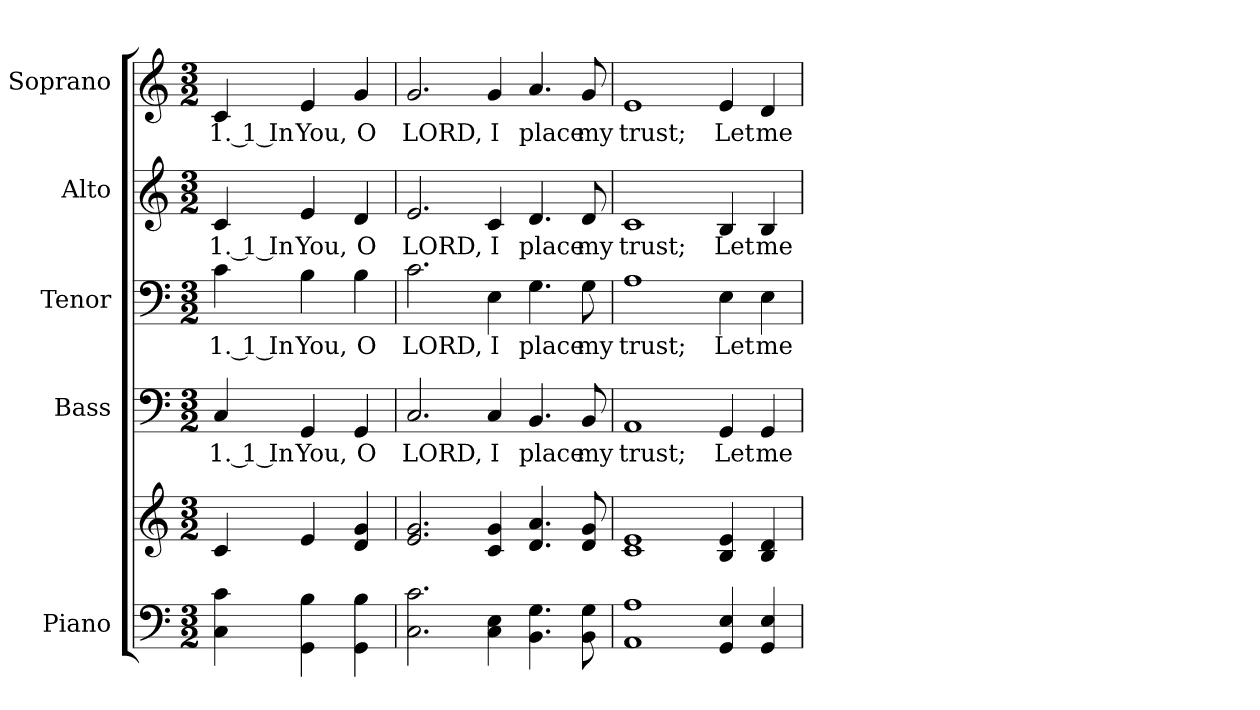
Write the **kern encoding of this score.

**kern	**kern	**kern	**text	**kern	**text	**kern	**text	**kern	**text
*part5	*part5	*part4	*part4	*part3	*part3	*part2	*part2	*part1	*part1
*staff6	*staff5	*staff4	*staff4	*staff3	*staff3	*staff2	*staff2	*staff1	*staff1
*I"Piano	*	*I"Bass	*	*I"Tenor	*	*I"Alto	*	*I"Soprano	*
*I'Pno.	*	*I'B.	*	*I'T.	*	*I'A.	*	*I'S.	*
!!LO:PB:g=z
*clefF4	*clefG2	*clefF4	*	*clefF4	*	*clefG2	*	*clefG2	*
*k[]	*k[]	*k[]	*	*k[]	*	*k[]	*	*k[]	*
*C:	*C:	*C:	*	*C:	*	*C:	*	*C:	*
*M3/2	*M3/2	*M3/2	*	*M3/2	*	*M3/2	*	*M3/2	*
*MM180	*MM180	*MM180	*	*MM180	*	*MM180	*	*MM180	*
=1	=1	=1	=1	=1	=1	=1	=1	=1	=1
!	!	!	!LO:LY:b:color=#000000	!	!	!	!	!	!
!	!	!	!	!	!LO:LY:b:color=#000000	!	!	!	!
!	!	!	!	!	!	!	!LO:LY:b:color=#000000	!	!
!	!	!	!	!	!	!	!	!	!LO:LY:b:color=#000000
4Ci\ 4ci	4ci/	4Ci/	1. 1 In	4ci\	1. 1 In	4ci/	1. 1 In	4ci/	1. 1 In
!	!	!	!LO:LY:b:color=#000000	!	!	!	!	!	!
!	!	!	!	!	!LO:LY:b:color=#000000	!	!	!	!
!	!	!	!	!	!	!	!LO:LY:b:color=#000000	!	!
!	!	!	!	!	!	!	!	!	!LO:LY:b:color=#000000
4GGi\ 4Bi	4ei/	4GGi/	You,	4Bi\	You,	4ei/	You,	4ei/	You,
!	!	!	!LO:LY:b:color=#000000	!	!	!	!	!	!
!	!	!	!	!	!LO:LY:b:color=#000000	!	!	!	!
!	!	!	!	!	!	!	!LO:LY:b:color=#000000	!	!
!	!	!	!	!	!	!	!	!	!LO:LY:b:color=#000000
4GGi\ 4Bi	4di/ 4gi	4GGi/	O	4Bi\	O	4di/	O	4gi/	O
=2	=2	=2	=2	=2	=2	=2	=2	=2	=2
!	!	!	!LO:LY:b:color=#000000	!	!	!	!	!	!
!	!	!	!	!	!LO:LY:b:color=#000000	!	!	!	!
!	!	!	!	!	!	!	!LO:LY:b:color=#000000	!	!
!	!	!	!	!	!	!	!	!	!LO:LY:b:color=#000000
2.Ci\ 2.ci	2.ei/ 2.gi	2.Ci/	LORD,	2.ci\	LORD,	2.ei/	LORD,	2.gi/	LORD,
!	!	!	!LO:LY:b:color=#000000	!	!	!	!	!	!
!	!	!	!	!	!LO:LY:b:color=#000000	!	!	!	!
!	!	!	!	!	!	!	!LO:LY:b:color=#000000	!	!
!	!	!	!	!	!	!	!	!	!LO:LY:b:color=#000000
4Ci\ 4Ei	4ci/ 4gi	4Ci/	I	4Ei\	I	4ci/	I	4gi/	I
!	!	!	!LO:LY:b:color=#000000	!	!	!	!	!	!
!	!	!	!	!	!LO:LY:b:color=#000000	!	!	!	!
!	!	!	!	!	!	!	!LO:LY:b:color=#000000	!	!
!	!	!	!	!	!	!	!	!	!LO:LY:b:color=#000000
4.BBi\ 4.Gi	4.di/ 4.ai	4.BBi/	place	4.Gi\	place	4.di/	place	4.ai/	place
!	!	!	!LO:LY:b:color=#000000	!	!	!	!	!	!
!	!	!	!	!	!LO:LY:b:color=#000000	!	!	!	!
!	!	!	!	!	!	!	!LO:LY:b:color=#000000	!	!
!	!	!	!	!	!	!	!	!	!LO:LY:b:color=#000000
8BBi\ 8Gi	8di/ 8gi	8BBi/	my	8Gi\	my	8di/	my	8gi/	my
=3	=3	=3	=3	=3	=3	=3	=3	=3	=3
!	!	!	!LO:LY:b:color=#000000	!	!	!	!	!	!
!	!	!	!	!	!LO:LY:b:color=#000000	!	!	!	!
!	!	!	!	!	!	!	!LO:LY:b:color=#000000	!	!
!	!	!	!	!	!	!	!	!	!LO:LY:b:color=#000000
1AAi 1Ai	1ci 1ei	1AAi	trust;	1Ai	trust;	1ci	trust;	1ei	trust;
!	!	!	!LO:LY:b:color=#000000	!	!	!	!	!	!
!	!	!	!	!	!LO:LY:b:color=#000000	!	!	!	!
!	!	!	!	!	!	!	!LO:LY:b:color=#000000	!	!
!	!	!	!	!	!	!	!	!	!LO:LY:b:color=#000000
4GGi/ 4Ei	4Bi/ 4ei	4GGi/	Let	4Ei\	Let	4Bi/	Let	4ei/	Let
!	!	!	!LO:LY:b:color=#000000	!	!	!	!	!	!
!	!	!	!	!	!LO:LY:b:color=#000000	!	!	!	!
!	!	!	!	!	!	!	!LO:LY:b:color=#000000	!	!
!	!	!	!	!	!	!	!	!	!LO:LY:b:color=#000000
4GGi/ 4Ei	4Bi/ 4di	4GGi/	me	4Ei\	me	4Bi/	me	4di/	me
=	=	=	=	=	=	=	=	=	=
*-	*-	*-	*-	*-	*-	*-	*-	*-	*-
